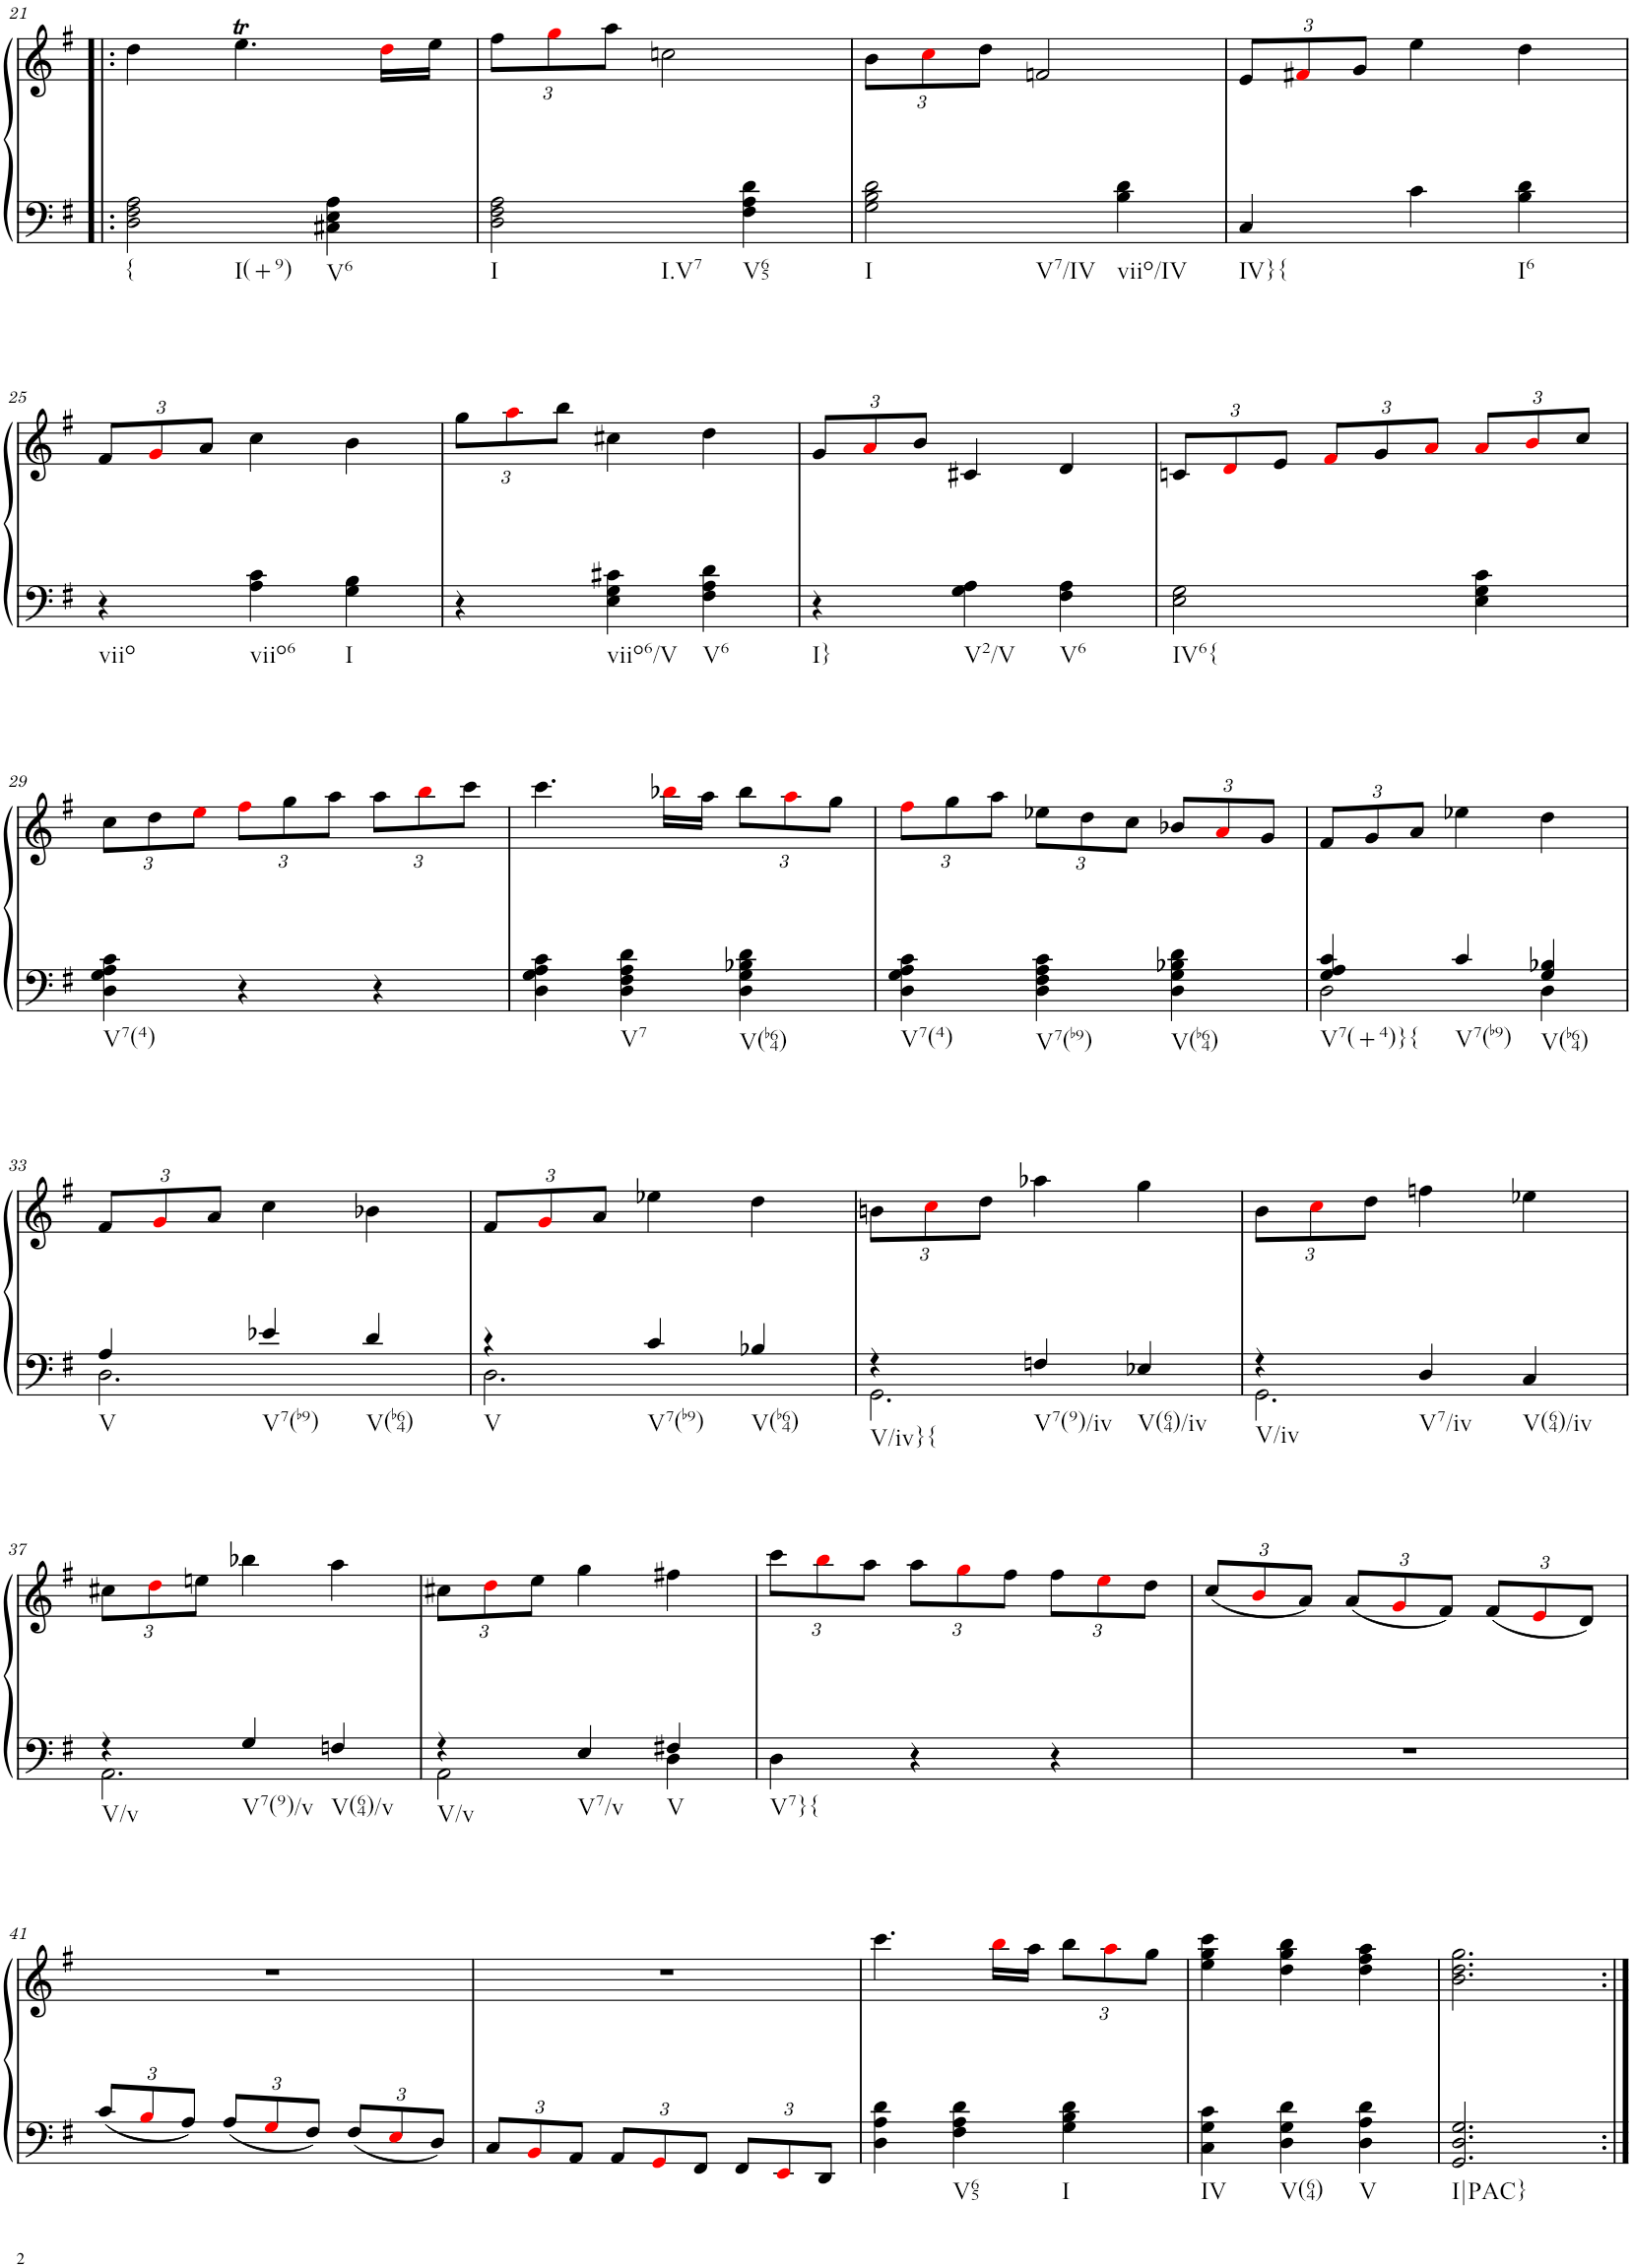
**kern	**kern
*part1	*part1
*staff2	*staff1
*I"Piano	*
*I'Pno.	*
!!LO:PB:g=z
*clefF4	*clefG2
*k[f#]	*k[f#]
*M3/4	*M3/4
=21!|:	=21!|:
!LO:TX:b:t={	!
!LO:TX:b:t=I(+9)	!
2D\ 2F#\ 2A\	4dd\
.	4.eeT\
!LO:TX:b:t=V6	!
4C#X\ 4E\ 4A\	.
.	16ddi\LL
.	16ee\JJ
=22	=22
*	*Xbrackettup
!LO:TX:b:t=I	!
!LO:TX:b:t=I.V7	!
2D\ 2F#\ 2A\	12ff#\L
.	12ggi\
.	12aa\J
.	2ccn\
!LO:TX:b:t=V65	!
4F#\ 4A\ 4d\	.
=23	=23
!LO:TX:b:t=I	!
!LO:TX:b:t=V7/IV	!
2G\ 2B\ 2d\	12b\L
.	12cci\
.	12dd\J
.	2fn/
!LO:TX:b:t=viio/IV	!
4B\ 4d\	.
=24	=24
!LO:TX:b:t=IV}{	!
4C/	12e/L
.	12f#Xi/
.	12g/J
4c\	4ee\
!LO:TX:b:t=I6	!
4B\ 4d\	4dd\
!!LO:LB:g=z
=25	=25
!LO:TX:b:t=viio	!
4r	12f#/L
.	12gi/
.	12a/J
!LO:TX:b:t=viio6	!
4A\ 4c\	4cc\
!LO:TX:b:t=I	!
4G\ 4B\	4b\
=26	=26
4r	12gg\L
.	12aai\
.	12bb\J
!LO:TX:b:t=viio6/V	!
4E\ 4G\ 4c#X\	4cc#X\
!LO:TX:b:t=V6	!
4F#\ 4A\ 4d\	4dd\
=27	=27
!LO:TX:b:t=I}	!
4r	12g/L
.	12ai/
.	12b/J
!LO:TX:b:t=V2/V	!
4G\ 4A\	4c#X/
!LO:TX:b:t=V6	!
4F#\ 4A\	4d/
=28	=28
!LO:TX:b:t=IV6{	!
2E\ 2G\	12cn/L
.	12di/
.	12e/J
.	12f#i/L
.	12g/
.	12ai/J
4E\ 4G\ 4c\	12ai/L
.	12bi/
.	12cc/J
!!LO:LB:g=z
=29	=29
!LO:TX:b:t=V7(4)	!
4D\ 4G\ 4A\ 4c\	12cc\L
.	12dd\
.	12eei\J
4r	12ff#i\L
.	12gg\
.	12aa\J
4r	12aa\L
.	12bbi\
.	12ccc\J
=30	=30
4D\ 4G\ 4A\ 4c\	4.ccc\
!LO:TX:b:t=V7	!
4D\ 4F#\ 4A\ 4d\	.
.	16bb-Xi\LL
.	16aa\JJ
!LO:TX:b:t=V(b64)	!
4D\ 4G\ 4B-X\ 4d\	12bb-\L
.	12aai\
.	12gg\J
=31	=31
!LO:TX:b:t=V7(4)	!
4D\ 4G\ 4A\ 4c\	12ff#i\L
.	12gg\
.	12aa\J
!LO:TX:b:t=V7(b9)	!
4D\ 4F#\ 4A\ 4c\	12ee-X\L
.	12dd\
.	12cc\J
!LO:TX:b:t=V(b64)	!
4D\ 4G\ 4B-X\ 4d\	12b-X/L
.	12ai/
.	12g/J
=32	=32
*^	*
!LO:TX:b:t=V7(+4)}{	!	!
4G/ 4A/ 4c/	2D\	12f#/L
.	.	12g/
.	.	12a/J
!LO:TX:b:t=V7(b9)	!	!
4c/	.	4ee-X\
!LO:TX:b:t=V(b64)	!	!
4G/ 4B-X/	4D\	4dd\
!!LO:LB:g=z
=33	=33	=33
!LO:TX:b:t=V	!	!
4A/	2.D\	12f#/L
.	.	12gi/
.	.	12a/J
!LO:TX:b:t=V7(b9)	!	!
4e-X/	.	4cc\
!LO:TX:b:t=V(b64)	!	!
4d/	.	4b-X\
=34	=34	=34
!LO:TX:b:t=V	!	!
4r	2.D\	12f#/L
.	.	12gi/
.	.	12a/J
!LO:TX:b:t=V7(b9)	!	!
4c/	.	4ee-X\
!LO:TX:b:t=V(b64)	!	!
4B-X/	.	4dd\
=35	=35	=35
!LO:TX:b:t=V/iv}{	!	!
4r	2.GG\	12bn\L
.	.	12cci\
.	.	12dd\J
!LO:TX:b:t=V7(9)/iv	!	!
4Fn/	.	4aa-X\
!LO:TX:b:t=V(64)/iv	!	!
4E-X/	.	4gg\
=36	=36	=36
!LO:TX:b:t=V/iv	!	!
4r	2.GG\	12b\L
.	.	12cci\
.	.	12dd\J
!LO:TX:b:t=V7/iv	!	!
4D/	.	4ffn\
!LO:TX:b:t=V(64)/iv	!	!
4C/	.	4ee-X\
!!LO:LB:g=z
=37	=37	=37
!LO:TX:b:t=V/v	!	!
4r	2.AA\	12cc#X\L
.	.	12ddi\
.	.	12een\J
!LO:TX:b:t=V7(9)/v	!	!
4G/	.	4bb-X\
!LO:TX:b:t=V(64)/v	!	!
4Fn/	.	4aa\
=38	=38	=38
!LO:TX:b:t=V/v	!	!
4r	2AA\	12cc#X\L
.	.	12ddi\
.	.	12ee\J
!LO:TX:b:t=V7/v	!	!
4E/	.	4gg\
!LO:TX:b:t=V	!	!
4F#X/	4D\	4ff#X\
=39	=39	=39
!LO:TX:b:t=V7}{	!	!
*v	*v	*
4D\	12ccc\L
.	12bbi\
.	12aa\J
4r	12aa\L
.	12ggi\
.	12ff#\J
4r	12ff#\L
.	12eei\
.	12dd\J
=40	=40
2.r	(12cc/L
.	12bi/
.	12a/J)
.	(12a/L
.	12gi/
.	12f#/J)
.	(12f#/L
.	12ei/
.	12d/J)
!!LO:LB:g=z
=41	=41
*Xbrackettup	*
12c/L	2.r
12Bi/	.
12A/J	.
12A/L	.
12Gi/	.
12F#/J	.
12F#/L	.
12Ei/	.
12D/J	.
=42	=42
12C/L	2.r
12BBi/	.
12AA/J	.
12AA/L	.
12GGi/	.
12FF#/J	.
12FF#/L	.
12EEi/	.
12DD/J	.
=43	=43
4D\ 4A\ 4d\	4.ccc\
!LO:TX:b:t=V65	!
4F#\ 4A\ 4d\	.
.	16bbi\LL
.	16aa\JJ
!LO:TX:b:t=I	!
4G\ 4B\ 4d\	12bb\L
.	12aai\
.	12gg\J
=44	=44
!LO:TX:b:t=IV	!
4C\ 4G\ 4c\	4ee\ 4gg\ 4ccc\
!LO:TX:b:t=V(64)	!
4D\ 4G\ 4d\	4dd\ 4gg\ 4bb\
!LO:TX:b:t=V	!
4D\ 4A\ 4d\	4dd\ 4ff#\ 4aa\
=45	=45
!LO:TX:b:t=I|PAC}	!
2.GG/ 2.D/ 2.G/	2.b\ 2.dd\ 2.gg\
=:|!	=:|!
*-	*-
